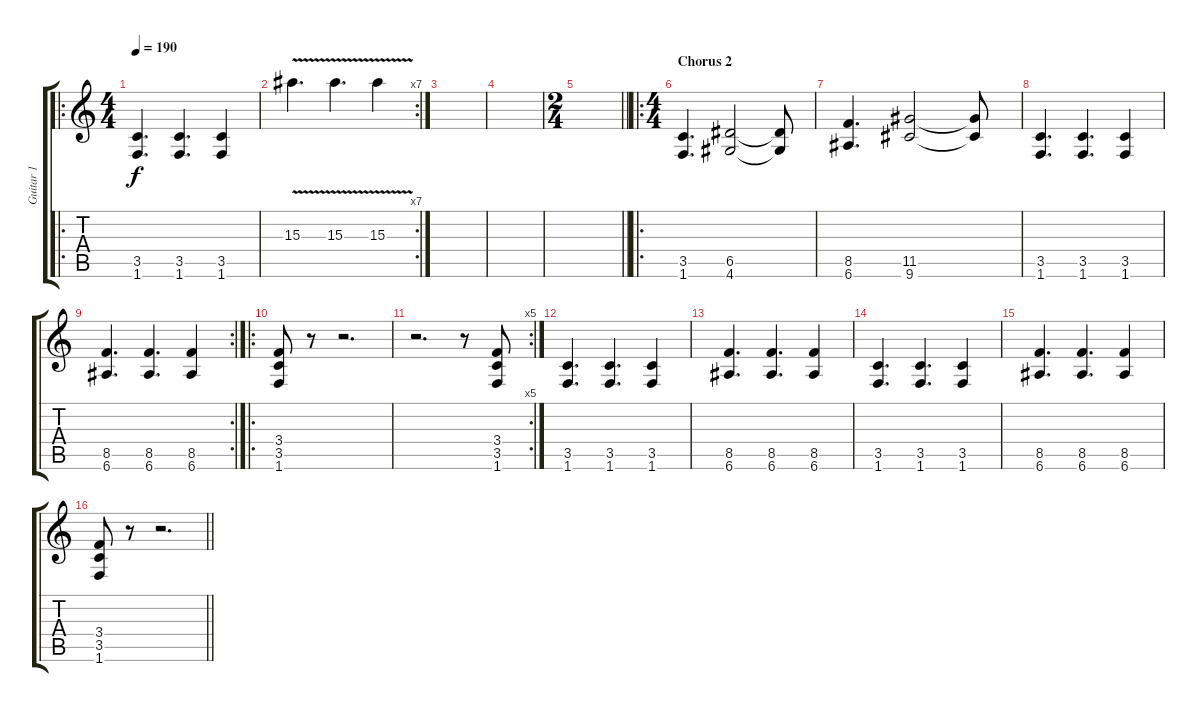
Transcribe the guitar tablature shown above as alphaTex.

\track ("Guitar 1" "Guitar 1") {instrument distortionguitar}
\staff {score tabs}
\tuning (E4 B3 G3 D3 A2 E2) {hide}
\ro
\ts (4 4)
\tempo 190
\clef g2
\ks c
(3.5 1.6).4{d dy f} (3.5 1.6).4{d} (3.5 1.6).4 |
\rc 7
15.3{v}.4{d} 15.3{v}.4{d} 15.3{v}.4 |
|
|
\ts (2 4)
\barLineRight lightlight
|
\ro
\ts (4 4)
\section ("" "Chorus 2")
(3.5 1.6).4{d} (6.5 4.6).2 (6.5{t} 4.6{t}).8 |
(8.5 6.6).4{d} (11.5 9.6).2 (11.5{t} 9.6{t}).8 |
(3.5 1.6).4{d} (3.5 1.6).4{d} (3.5 1.6).4 |
\rc 2
(8.5 6.6).4{d} (8.5 6.6).4{d} (8.5 6.6).4 |
\ro
(3.4 3.5 1.6).8 r.8 r.2{d} |
\rc 5
r.2{d} r.8 (3.4 3.5 1.6).8 |
(3.5 1.6).4{d} (3.5 1.6).4{d} (3.5 1.6).4 |
(8.5 6.6).4{d} (8.5 6.6).4{d} (8.5 6.6).4 |
(3.5 1.6).4{d} (3.5 1.6).4{d} (3.5 1.6).4 |
(8.5 6.6).4{d} (8.5 6.6).4{d} (8.5 6.6).4 |
\barLineRight lightlight
(3.4 3.5 1.6).8 r.8 r.2{d}
